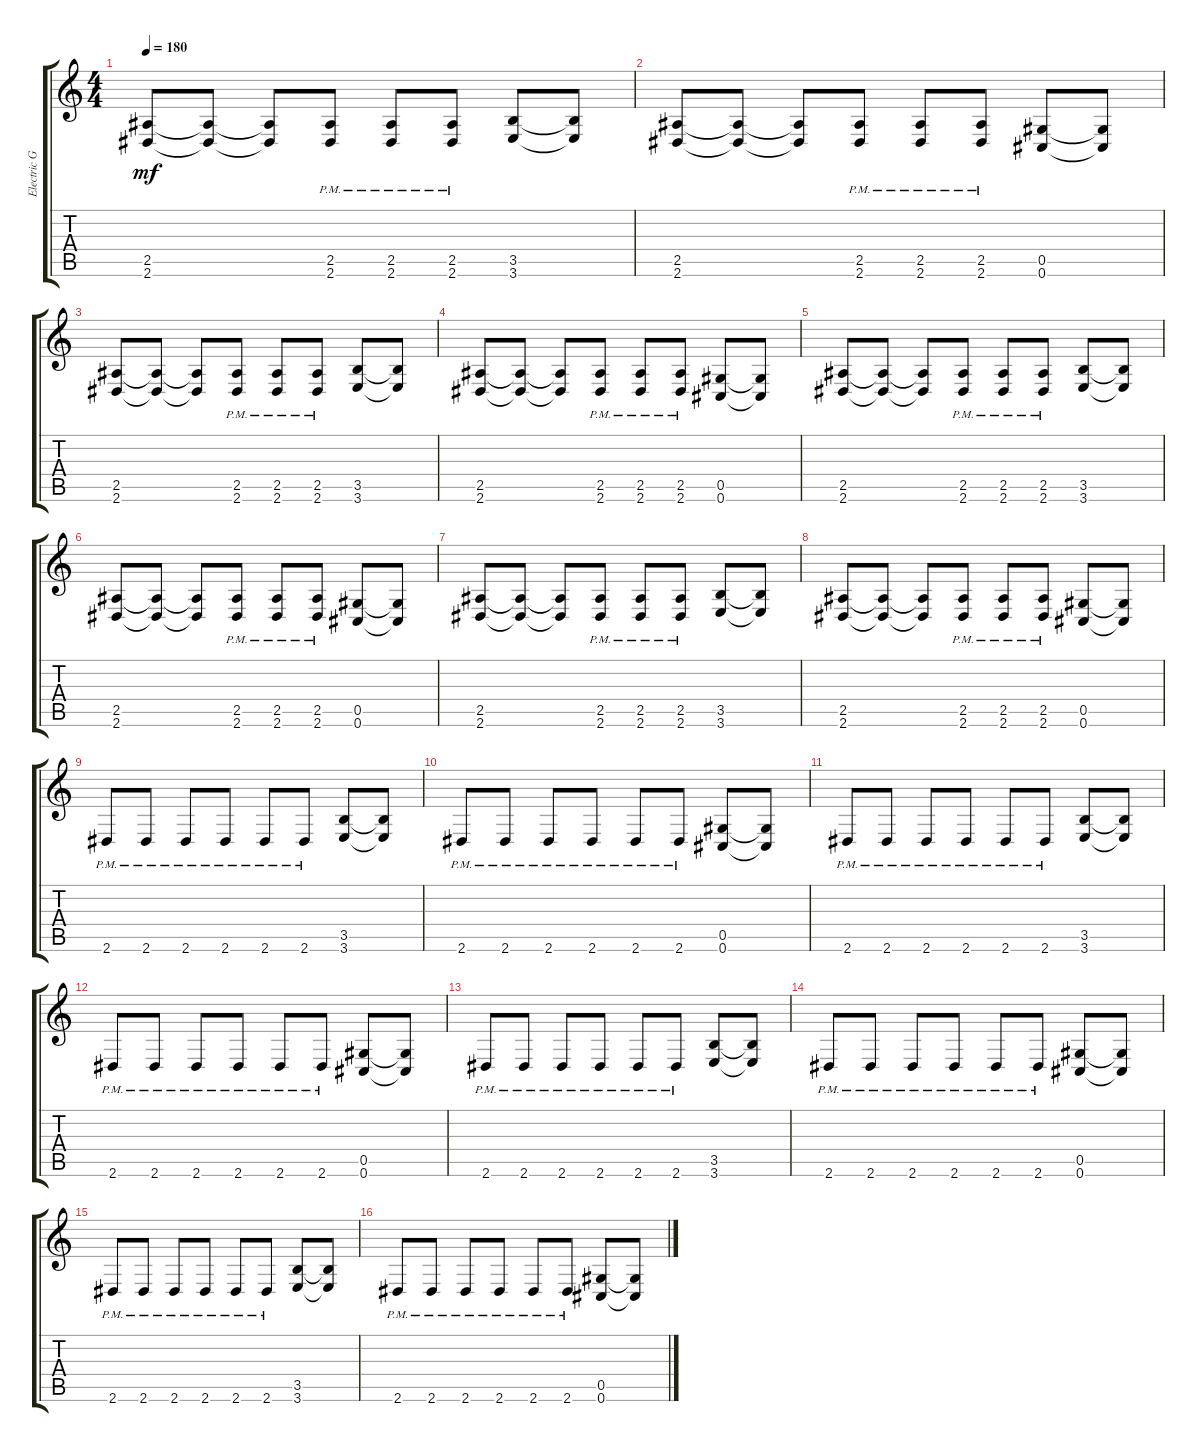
\track ("Electric Guitar" "Electric G") {instrument distortionguitar}
\staff {score tabs}
\tuning (Eb4 Bb3 Gb3 Db3 Ab2 Db2) {hide}
\ts (4 4)
\tempo 180
\clef g2
\ks c
(2.5 2.6).8{dy mf} (2.5{t} 2.6{t}).8 (2.5{t} 2.6{t}).8 (2.5{pm} 2.6{pm}).8 (2.5{pm} 2.6{pm}).8 (2.5{pm} 2.6{pm}).8 (3.5 3.6).8 (3.5{t} 3.6{t}).8 |
(2.5 2.6).8 (2.5{t} 2.6{t}).8 (2.5{t} 2.6{t}).8 (2.5{pm} 2.6{pm}).8 (2.5{pm} 2.6{pm}).8 (2.5{pm} 2.6{pm}).8 (0.5 0.6).8 (0.5{t} 0.6{t}).8 |
(2.5 2.6).8 (2.5{t} 2.6{t}).8 (2.5{t} 2.6{t}).8 (2.5{pm} 2.6{pm}).8 (2.5{pm} 2.6{pm}).8 (2.5{pm} 2.6{pm}).8 (3.5 3.6).8 (3.5{t} 3.6{t}).8 |
(2.5 2.6).8 (2.5{t} 2.6{t}).8 (2.5{t} 2.6{t}).8 (2.5{pm} 2.6{pm}).8 (2.5{pm} 2.6{pm}).8 (2.5{pm} 2.6{pm}).8 (0.5 0.6).8 (0.5{t} 0.6{t}).8 |
(2.5 2.6).8 (2.5{t} 2.6{t}).8 (2.5{t} 2.6{t}).8 (2.5{pm} 2.6{pm}).8 (2.5{pm} 2.6{pm}).8 (2.5{pm} 2.6{pm}).8 (3.5 3.6).8 (3.5{t} 3.6{t}).8 |
(2.5 2.6).8 (2.5{t} 2.6{t}).8 (2.5{t} 2.6{t}).8 (2.5{pm} 2.6{pm}).8 (2.5{pm} 2.6{pm}).8 (2.5{pm} 2.6{pm}).8 (0.5 0.6).8 (0.5{t} 0.6{t}).8 |
(2.5 2.6).8 (2.5{t} 2.6{t}).8 (2.5{t} 2.6{t}).8 (2.5{pm} 2.6{pm}).8 (2.5{pm} 2.6{pm}).8 (2.5{pm} 2.6{pm}).8 (3.5 3.6).8 (3.5{t} 3.6{t}).8 |
(2.5 2.6).8 (2.5{t} 2.6{t}).8 (2.5{t} 2.6{t}).8 (2.5{pm} 2.6{pm}).8 (2.5{pm} 2.6{pm}).8 (2.5{pm} 2.6{pm}).8 (0.5 0.6).8 (0.5{t} 0.6{t}).8 |
2.6{pm}.8 2.6{pm}.8 2.6{pm}.8 2.6{pm}.8 2.6{pm}.8 2.6{pm}.8 (3.5 3.6).8 (3.5{t} 3.6{t}).8 |
2.6{pm}.8 2.6{pm}.8 2.6{pm}.8 2.6{pm}.8 2.6{pm}.8 2.6{pm}.8 (0.5 0.6).8 (0.5{t} 0.6{t}).8 |
2.6{pm}.8 2.6{pm}.8 2.6{pm}.8 2.6{pm}.8 2.6{pm}.8 2.6{pm}.8 (3.5 3.6).8 (3.5{t} 3.6{t}).8 |
2.6{pm}.8 2.6{pm}.8 2.6{pm}.8 2.6{pm}.8 2.6{pm}.8 2.6{pm}.8 (0.5 0.6).8 (0.5{t} 0.6{t}).8 |
2.6{pm}.8 2.6{pm}.8 2.6{pm}.8 2.6{pm}.8 2.6{pm}.8 2.6{pm}.8 (3.5 3.6).8 (3.5{t} 3.6{t}).8 |
2.6{pm}.8 2.6{pm}.8 2.6{pm}.8 2.6{pm}.8 2.6{pm}.8 2.6{pm}.8 (0.5 0.6).8 (0.5{t} 0.6{t}).8 |
2.6{pm}.8 2.6{pm}.8 2.6{pm}.8 2.6{pm}.8 2.6{pm}.8 2.6{pm}.8 (3.5 3.6).8 (3.5{t} 3.6{t}).8 |
2.6{pm}.8 2.6{pm}.8 2.6{pm}.8 2.6{pm}.8 2.6{pm}.8 2.6{pm}.8 (0.5 0.6).8 (0.5{t} 0.6{t}).8
